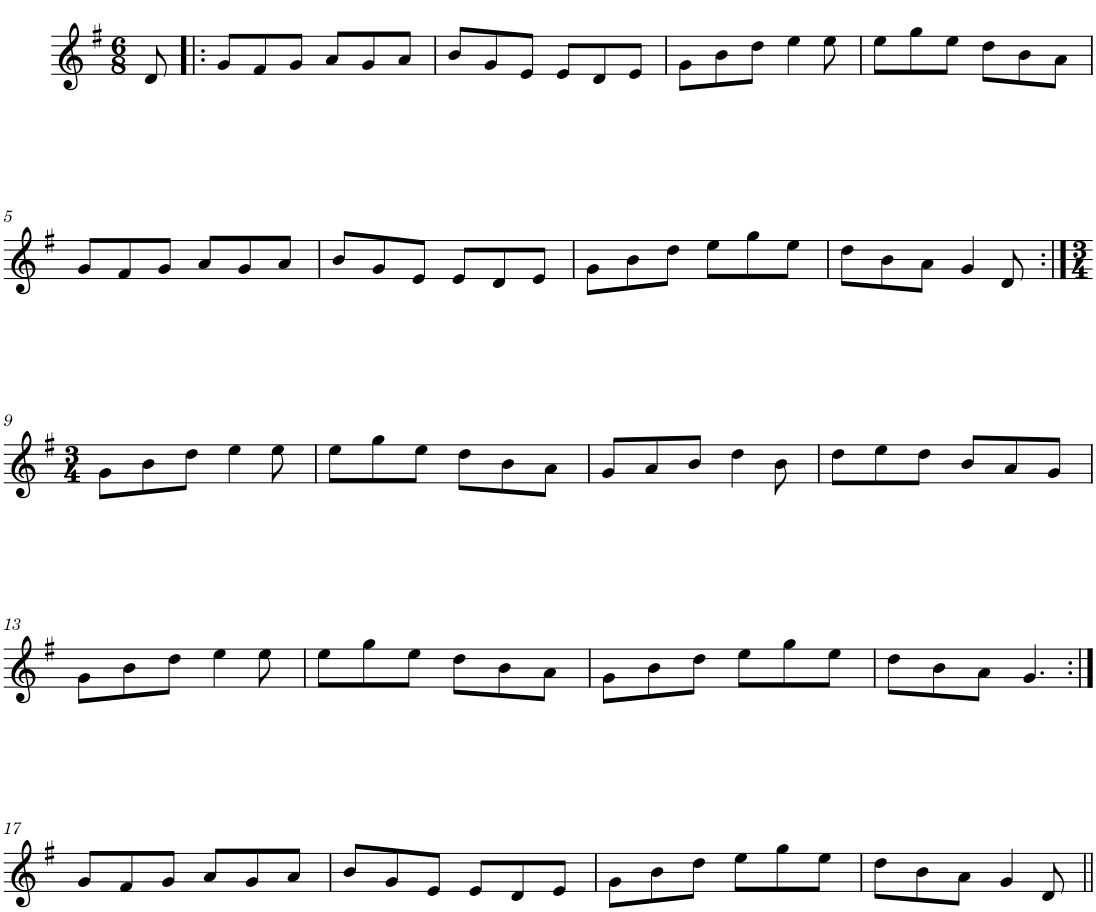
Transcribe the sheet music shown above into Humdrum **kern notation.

**kern
*part1
*staff1
*I"Voice
*I'V
*clefG2
*k[f#]
*M6/8
=
8d/
=1!|:
8g/L
8f#/
8g/J
8a/L
8g/
8a/J
=2
8b/L
8g/
8e/J
8e/L
8d/
8e/J
=3
8g\L
8b\
8dd\J
4ee\
8ee\
=4
8ee\L
8gg\
8ee\J
8dd\L
8b\
8a\J
!!LO:LB:g=z
=5
8g/L
8f#/
8g/J
8a/L
8g/
8a/J
=6
8b/L
8g/
8e/J
8e/L
8d/
8e/J
=7
8g\L
8b\
8dd\J
8ee\L
8gg\
8ee\J
=8
8dd\L
8b\
8a\J
4g/
8d/
!!LO:LB:g=z
=9:|!
*M3/4
8g\L
8b\
8dd\J
4ee\
8ee\
=10
8ee\L
8gg\
8ee\J
8dd\L
8b\
8a\J
=11
8g/L
8a/
8b/J
4dd\
8b\
=12
8dd\L
8ee\
8dd\J
8b/L
8a/
8g/J
!!LO:LB:g=z
=13
8g\L
8b\
8dd\J
4ee\
8ee\
=14
8ee\L
8gg\
8ee\J
8dd\L
8b\
8a\J
=15
8g\L
8b\
8dd\J
8ee\L
8gg\
8ee\J
=16
8dd\L
8b\
8a\J
4.g/
!!LO:LB:g=z
=17:|!
8g/L
8f#/
8g/J
8a/L
8g/
8a/J
=18
8b/L
8g/
8e/J
8e/L
8d/
8e/J
=19
8g\L
8b\
8dd\J
8ee\L
8gg\
8ee\J
=20
8dd\L
8b\
8a\J
4g/
8d/
=||
*-
